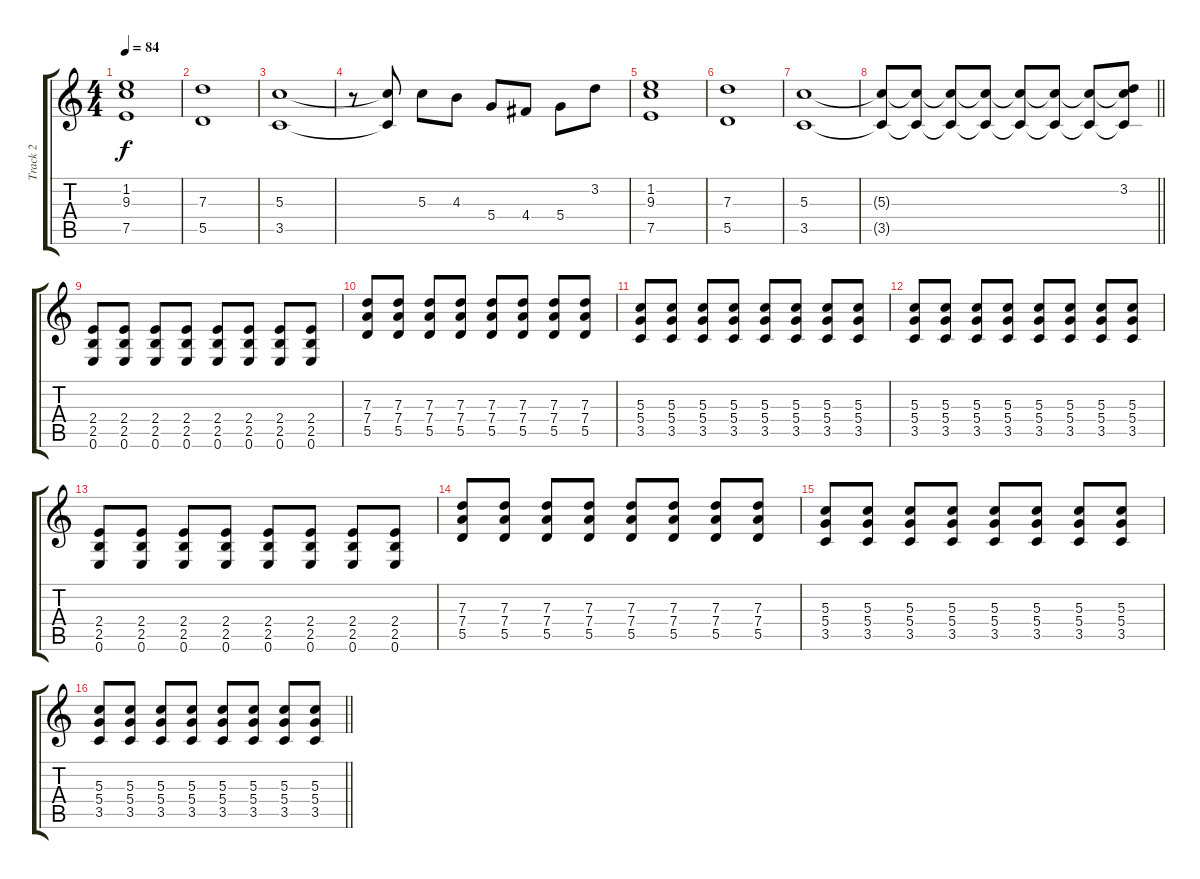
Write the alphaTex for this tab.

\track ("Track 2" "Track 2") {instrument electricguitarjazz}
\staff {score tabs}
\tuning (E4 B3 G3 D3 A2 E2) {hide}
\ts (4 4)
\tempo 84
\clef g2
\ks c
(1.2 9.3 7.5).1{dy f instrument distortionguitar} |
(7.3 5.5).1 |
(5.3 3.5).1 |
r.8 (5.3{t} 3.5{t}).8 5.3.8 4.3.8 5.4.8 4.4.8 5.4.8 3.2.8 |
(1.2 9.3 7.5).1{instrument distortionguitar} |
(7.3 5.5).1 |
(5.3 3.5).1 |
\barLineRight lightlight
(5.3{t} 3.5{t}).8 (5.3{t} 3.5{t}).8 (5.3{t} 3.5{t}).8 (5.3{t} 3.5{t}).8 (5.3{t} 3.5{t}).8 (5.3{t} 3.5{t}).8 (5.3{t} 3.5{t}).8 (3.2 5.3{t} 3.5{t}).8 |
(2.4 2.5 0.6).8{instrument distortionguitar} (2.4 2.5 0.6).8{instrument distortionguitar} (2.4 2.5 0.6).8{instrument distortionguitar} (2.4 2.5 0.6).8{instrument distortionguitar} (2.4 2.5 0.6).8{instrument distortionguitar} (2.4 2.5 0.6).8{instrument distortionguitar} (2.4 2.5 0.6).8{instrument distortionguitar} (2.4 2.5 0.6).8{instrument distortionguitar} |
(7.3 7.4 5.5).8 (7.3 7.4 5.5).8 (7.3 7.4 5.5).8 (7.3 7.4 5.5).8 (7.3 7.4 5.5).8 (7.3 7.4 5.5).8 (7.3 7.4 5.5).8 (7.3 7.4 5.5).8 |
(5.3 5.4 3.5).8 (5.3 5.4 3.5).8 (5.3 5.4 3.5).8 (5.3 5.4 3.5).8 (5.3 5.4 3.5).8 (5.3 5.4 3.5).8 (5.3 5.4 3.5).8 (5.3 5.4 3.5).8 |
(5.3 5.4 3.5).8 (5.3 5.4 3.5).8 (5.3 5.4 3.5).8 (5.3 5.4 3.5).8 (5.3 5.4 3.5).8 (5.3 5.4 3.5).8 (5.3 5.4 3.5).8 (5.3 5.4 3.5).8 |
(2.4 2.5 0.6).8{instrument distortionguitar} (2.4 2.5 0.6).8{instrument distortionguitar} (2.4 2.5 0.6).8{instrument distortionguitar} (2.4 2.5 0.6).8{instrument distortionguitar} (2.4 2.5 0.6).8{instrument distortionguitar} (2.4 2.5 0.6).8{instrument distortionguitar} (2.4 2.5 0.6).8{instrument distortionguitar} (2.4 2.5 0.6).8{instrument distortionguitar} |
(7.3 7.4 5.5).8 (7.3 7.4 5.5).8 (7.3 7.4 5.5).8 (7.3 7.4 5.5).8 (7.3 7.4 5.5).8 (7.3 7.4 5.5).8 (7.3 7.4 5.5).8 (7.3 7.4 5.5).8 |
(5.3 5.4 3.5).8 (5.3 5.4 3.5).8 (5.3 5.4 3.5).8 (5.3 5.4 3.5).8 (5.3 5.4 3.5).8 (5.3 5.4 3.5).8 (5.3 5.4 3.5).8 (5.3 5.4 3.5).8 |
\barLineRight lightlight
(5.3 5.4 3.5).8 (5.3 5.4 3.5).8 (5.3 5.4 3.5).8 (5.3 5.4 3.5).8 (5.3 5.4 3.5).8 (5.3 5.4 3.5).8 (5.3 5.4 3.5).8 (5.3 5.4 3.5).8
